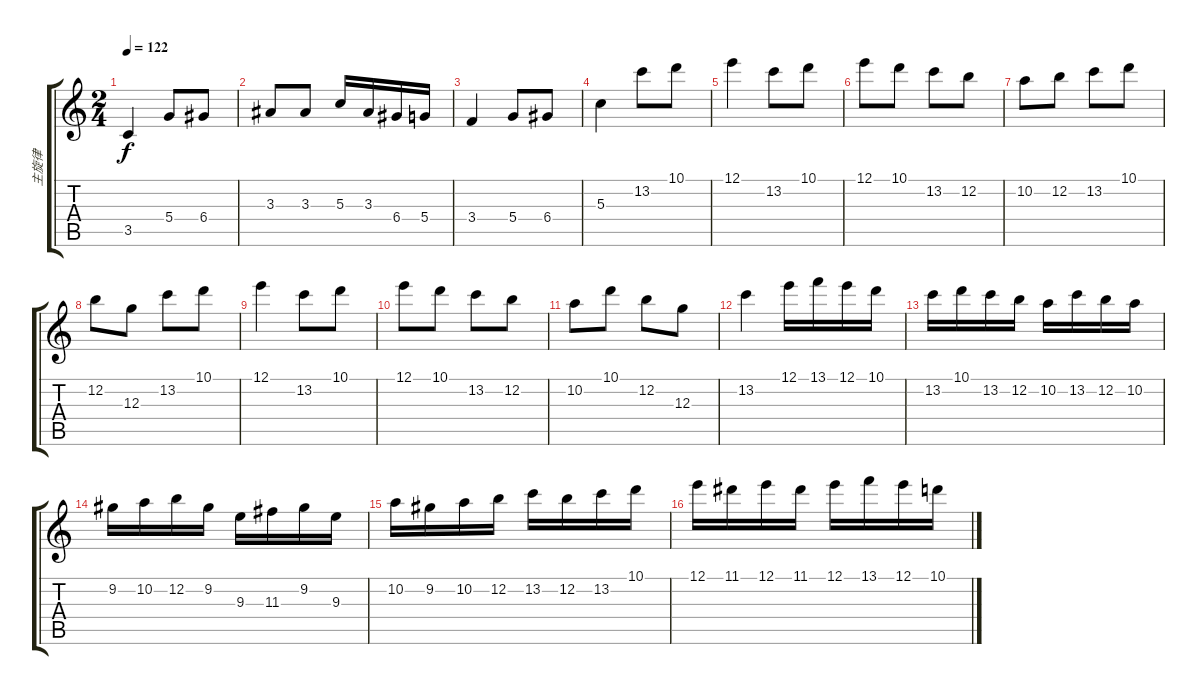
\track ("主旋律" "主旋律") {instrument overdrivenguitar}
\staff {score tabs}
\tuning (E4 B3 G3 D3 A2 E2) {hide}
\ts (2 4)
\tempo 122
\clef g2
\ks c
3.5.4{dy f} 5.4.8 6.4.8 |
3.3.8 3.3.8 5.3.16 3.3.16 6.4.16 5.4.16 |
3.4.4 5.4.8 6.4.8 |
5.3.4 13.2.8 10.1.8 |
12.1.4 13.2.8 10.1.8 |
12.1.8 10.1.8 13.2.8 12.2.8 |
10.2.8 12.2.8 13.2.8 10.1.8 |
12.2.8 12.3.8 13.2.8 10.1.8 |
12.1.4 13.2.8 10.1.8 |
12.1.8 10.1.8 13.2.8 12.2.8 |
10.2.8 10.1.8 12.2.8 12.3.8 |
13.2.4 12.1.16 13.1.16 12.1.16 10.1.16 |
13.2.16 10.1.16 13.2.16 12.2.16 10.2.16 13.2.16 12.2.16 10.2.16 |
9.2.16 10.2.16 12.2.16 9.2.16 9.3.16 11.3.16 9.2.16 9.3.16 |
10.2.16 9.2.16 10.2.16 12.2.16 13.2.16 12.2.16 13.2.16 10.1.16 |
12.1.16 11.1.16 12.1.16 11.1.16 12.1.16 13.1.16 12.1.16 10.1.16
